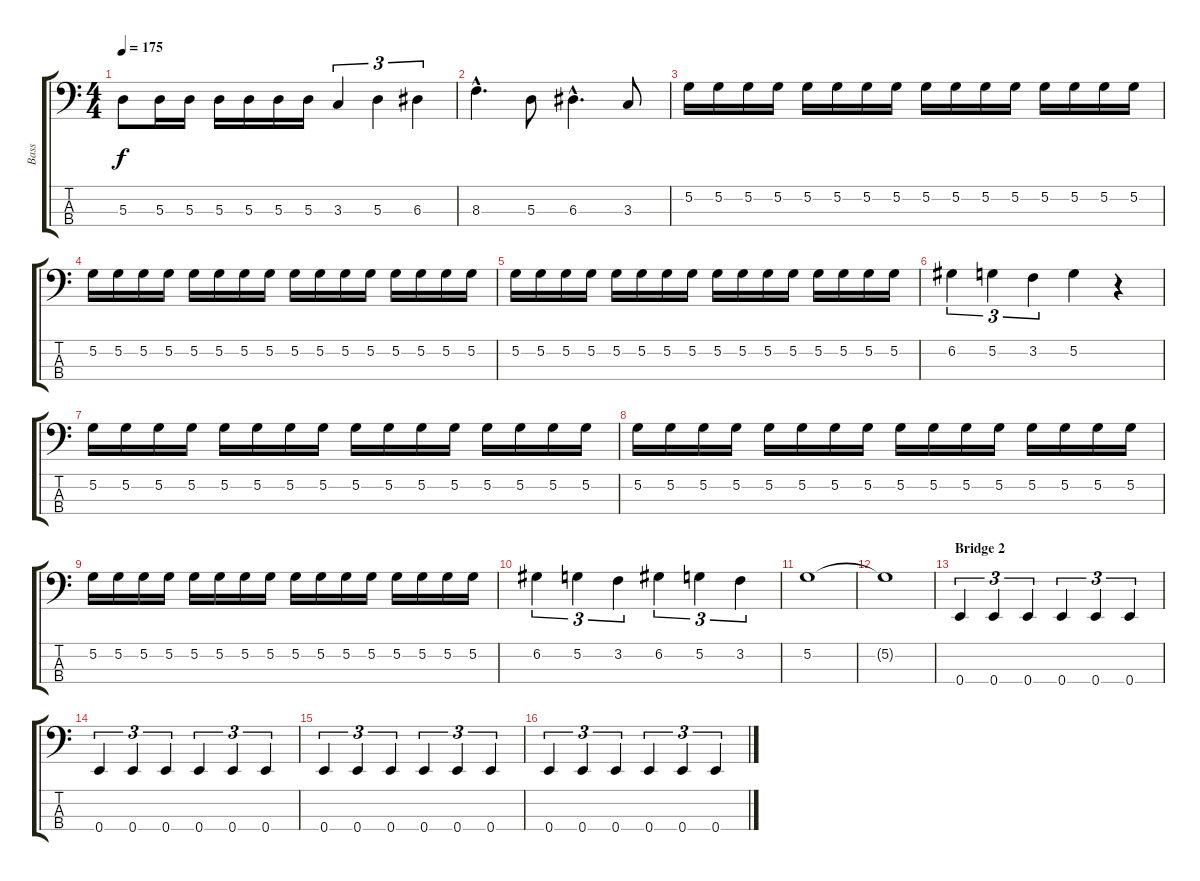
\track ("Bass" "Bass") {instrument electricbassfinger}
\staff {score tabs}
\tuning (G2 D2 A1 E1) {hide}
\ts (4 4)
\tempo 175
\clef f4
\ks c
5.3.8{dy f} 5.3.16 5.3.16 5.3.16 5.3.16 5.3.16 5.3.16 3.3.4{tu (3 2)} 5.3.4{tu (3 2)} 6.3.4{tu (3 2)} |
8.3{hac}.4{d} 5.3.8 6.3{hac}.4{d} 3.3.8 |
5.2.16 5.2.16 5.2.16 5.2.16 5.2.16 5.2.16 5.2.16 5.2.16 5.2.16 5.2.16 5.2.16 5.2.16 5.2.16 5.2.16 5.2.16 5.2.16 |
5.2.16 5.2.16 5.2.16 5.2.16 5.2.16 5.2.16 5.2.16 5.2.16 5.2.16 5.2.16 5.2.16 5.2.16 5.2.16 5.2.16 5.2.16 5.2.16 |
5.2.16 5.2.16 5.2.16 5.2.16 5.2.16 5.2.16 5.2.16 5.2.16 5.2.16 5.2.16 5.2.16 5.2.16 5.2.16 5.2.16 5.2.16 5.2.16 |
6.2.4{tu (3 2)} 5.2.4{tu (3 2)} 3.2.4{tu (3 2)} 5.2.4 r.4 |
5.2.16 5.2.16 5.2.16 5.2.16 5.2.16 5.2.16 5.2.16 5.2.16 5.2.16 5.2.16 5.2.16 5.2.16 5.2.16 5.2.16 5.2.16 5.2.16 |
5.2.16 5.2.16 5.2.16 5.2.16 5.2.16 5.2.16 5.2.16 5.2.16 5.2.16 5.2.16 5.2.16 5.2.16 5.2.16 5.2.16 5.2.16 5.2.16 |
5.2.16 5.2.16 5.2.16 5.2.16 5.2.16 5.2.16 5.2.16 5.2.16 5.2.16 5.2.16 5.2.16 5.2.16 5.2.16 5.2.16 5.2.16 5.2.16 |
6.2.4{tu (3 2)} 5.2.4{tu (3 2)} 3.2.4{tu (3 2)} 6.2.4{tu (3 2)} 5.2.4{tu (3 2)} 3.2.4{tu (3 2)} |
5.2.1 |
5.2{t}.1 |
\section ("" "Bridge 2")
0.4.4{tu (3 2)} 0.4.4{tu (3 2)} 0.4.4{tu (3 2)} 0.4.4{tu (3 2)} 0.4.4{tu (3 2)} 0.4.4{tu (3 2)} |
0.4.4{tu (3 2)} 0.4.4{tu (3 2)} 0.4.4{tu (3 2)} 0.4.4{tu (3 2)} 0.4.4{tu (3 2)} 0.4.4{tu (3 2)} |
0.4.4{tu (3 2)} 0.4.4{tu (3 2)} 0.4.4{tu (3 2)} 0.4.4{tu (3 2)} 0.4.4{tu (3 2)} 0.4.4{tu (3 2)} |
0.4.4{tu (3 2)} 0.4.4{tu (3 2)} 0.4.4{tu (3 2)} 0.4.4{tu (3 2)} 0.4.4{tu (3 2)} 0.4.4{tu (3 2)}
